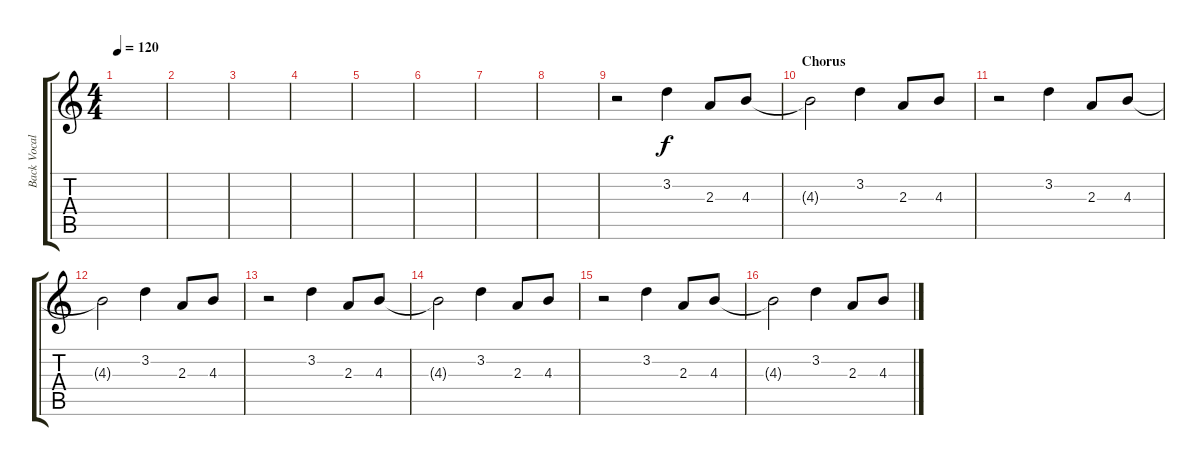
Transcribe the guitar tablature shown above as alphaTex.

\track ("Back Vocals" "Back Vocal") {instrument acousticguitarnylon}
\staff {score tabs}
\tuning (E4 B3 G3 D3 A2 E2) {hide}
\ts (4 4)
\tempo 120
\clef g2
\ks c
|
|
|
|
|
|
|
|
r.2 3.2.4 2.3.8 4.3.8 |
\section ("" "Chorus")
4.3{t}.2 3.2.4 2.3.8 4.3.8 |
r.2 3.2.4 2.3.8 4.3.8 |
4.3{t}.2 3.2.4 2.3.8 4.3.8 |
r.2 3.2.4 2.3.8 4.3.8 |
4.3{t}.2 3.2.4 2.3.8 4.3.8 |
r.2 3.2.4 2.3.8 4.3.8 |
4.3{t}.2 3.2.4 2.3.8 4.3.8
